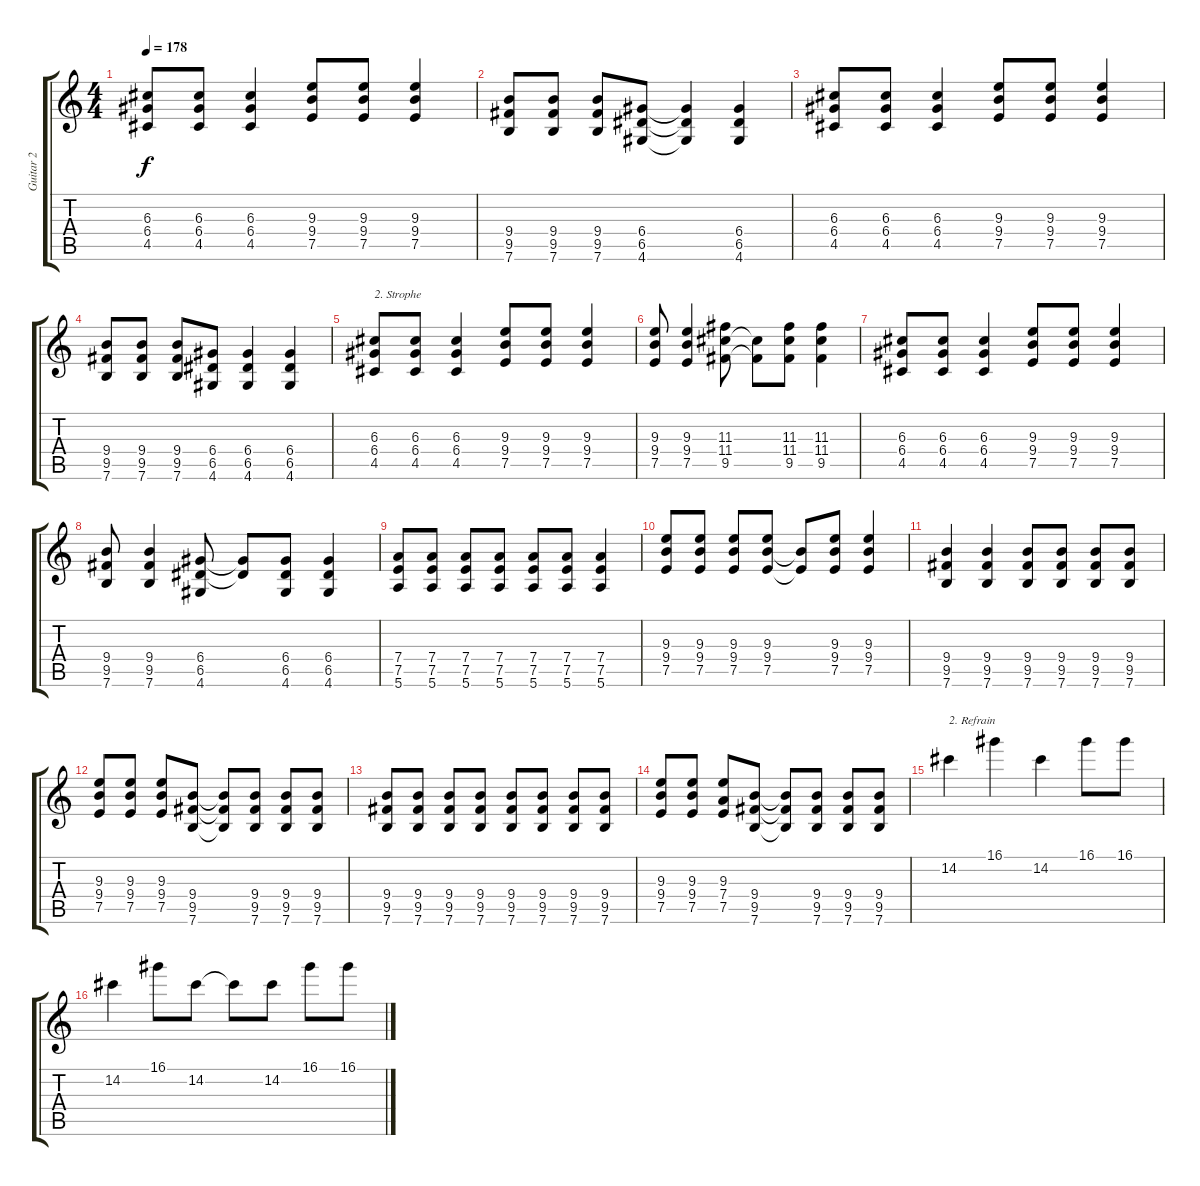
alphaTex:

\track ("Guitar 2" "Guitar 2") {instrument overdrivenguitar}
\staff {score tabs}
\tuning (E4 B3 G3 D3 A2 E2) {hide}
\ts (4 4)
\tempo 178
\clef g2
\ks c
(6.3 6.4 4.5).8{dy f} (6.3 6.4 4.5).8 (6.3 6.4 4.5).4 (9.3 9.4 7.5).8 (9.3 9.4 7.5).8 (9.3 9.4 7.5).4 |
(9.4 9.5 7.6).8 (9.4 9.5 7.6).8 (9.4 9.5 7.6).8 (6.4 6.5 4.6).8 (6.4{t} 6.5{t} 4.6{t}).4 (6.4 6.5 4.6).4 |
(6.3 6.4 4.5).8 (6.3 6.4 4.5).8 (6.3 6.4 4.5).4 (9.3 9.4 7.5).8 (9.3 9.4 7.5).8 (9.3 9.4 7.5).4 |
(9.4 9.5 7.6).8 (9.4 9.5 7.6).8 (9.4 9.5 7.6).8 (6.4 6.5 4.6).8 (6.4 6.5 4.6).4 (6.4 6.5 4.6).4 |
(6.3 6.4 4.5).8{txt "2. Strophe"} (6.3 6.4 4.5).8 (6.3 6.4 4.5).4 (9.3 9.4 7.5).8 (9.3 9.4 7.5).8 (9.3 9.4 7.5).4 |
(9.3 9.4 7.5).8 (9.3 9.4 7.5).4 (11.3 11.4 9.5).8 (11.4{t} 9.5{t}).8 (11.3 11.4 9.5).8 (11.3 11.4 9.5).4 |
(6.3 6.4 4.5).8 (6.3 6.4 4.5).8 (6.3 6.4 4.5).4 (9.3 9.4 7.5).8 (9.3 9.4 7.5).8 (9.3 9.4 7.5).4 |
(9.4 9.5 7.6).8 (9.4 9.5 7.6).4 (6.4 6.5 4.6).8 (6.4{t} 6.5{t}).8 (6.4 6.5 4.6).8 (6.4 6.5 4.6).4 |
(7.4 7.5 5.6).8 (7.4 7.5 5.6).8 (7.4 7.5 5.6).8 (7.4 7.5 5.6).8 (7.4 7.5 5.6).8 (7.4 7.5 5.6).8 (7.4 7.5 5.6).4 |
(9.3 9.4 7.5).8 (9.3 9.4 7.5).8 (9.3 9.4 7.5).8 (9.3 9.4 7.5).8 (9.4{t} 7.5{t}).8 (9.3 9.4 7.5).8 (9.3 9.4 7.5).4 |
(9.4 9.5 7.6).4 (9.4 9.5 7.6).4 (9.4 9.5 7.6).8 (9.4 9.5 7.6).8 (9.4 9.5 7.6).8 (9.4 9.5 7.6).8 |
(9.3 9.4 7.5).8 (9.3 9.4 7.5).8 (9.3 9.4 7.5).8 (9.4 9.5 7.6).8 (9.4{t} 9.5{t} 7.6{t}).8 (9.4 9.5 7.6).8 (9.4 9.5 7.6).8 (9.4 9.5 7.6).8 |
(9.4 9.5 7.6).8 (9.4 9.5 7.6).8 (9.4 9.5 7.6).8 (9.4 9.5 7.6).8 (9.4 9.5 7.6).8 (9.4 9.5 7.6).8 (9.4 9.5 7.6).8 (9.4 9.5 7.6).8 |
(9.3 9.4 7.5).8 (9.3 9.4 7.5).8 (9.3 7.4 7.5).8 (9.4 9.5 7.6).8 (9.4{t} 9.5{t} 7.6{t}).8 (9.4 9.5 7.6).8 (9.4 9.5 7.6).8 (9.4 9.5 7.6).8 |
14.2.4{txt "2. Refrain"} 16.1.4 14.2.4 16.1.8 16.1.8 |
14.2.4 16.1.8 14.2.8 14.2{t}.8 14.2.8 16.1.8 16.1.8
